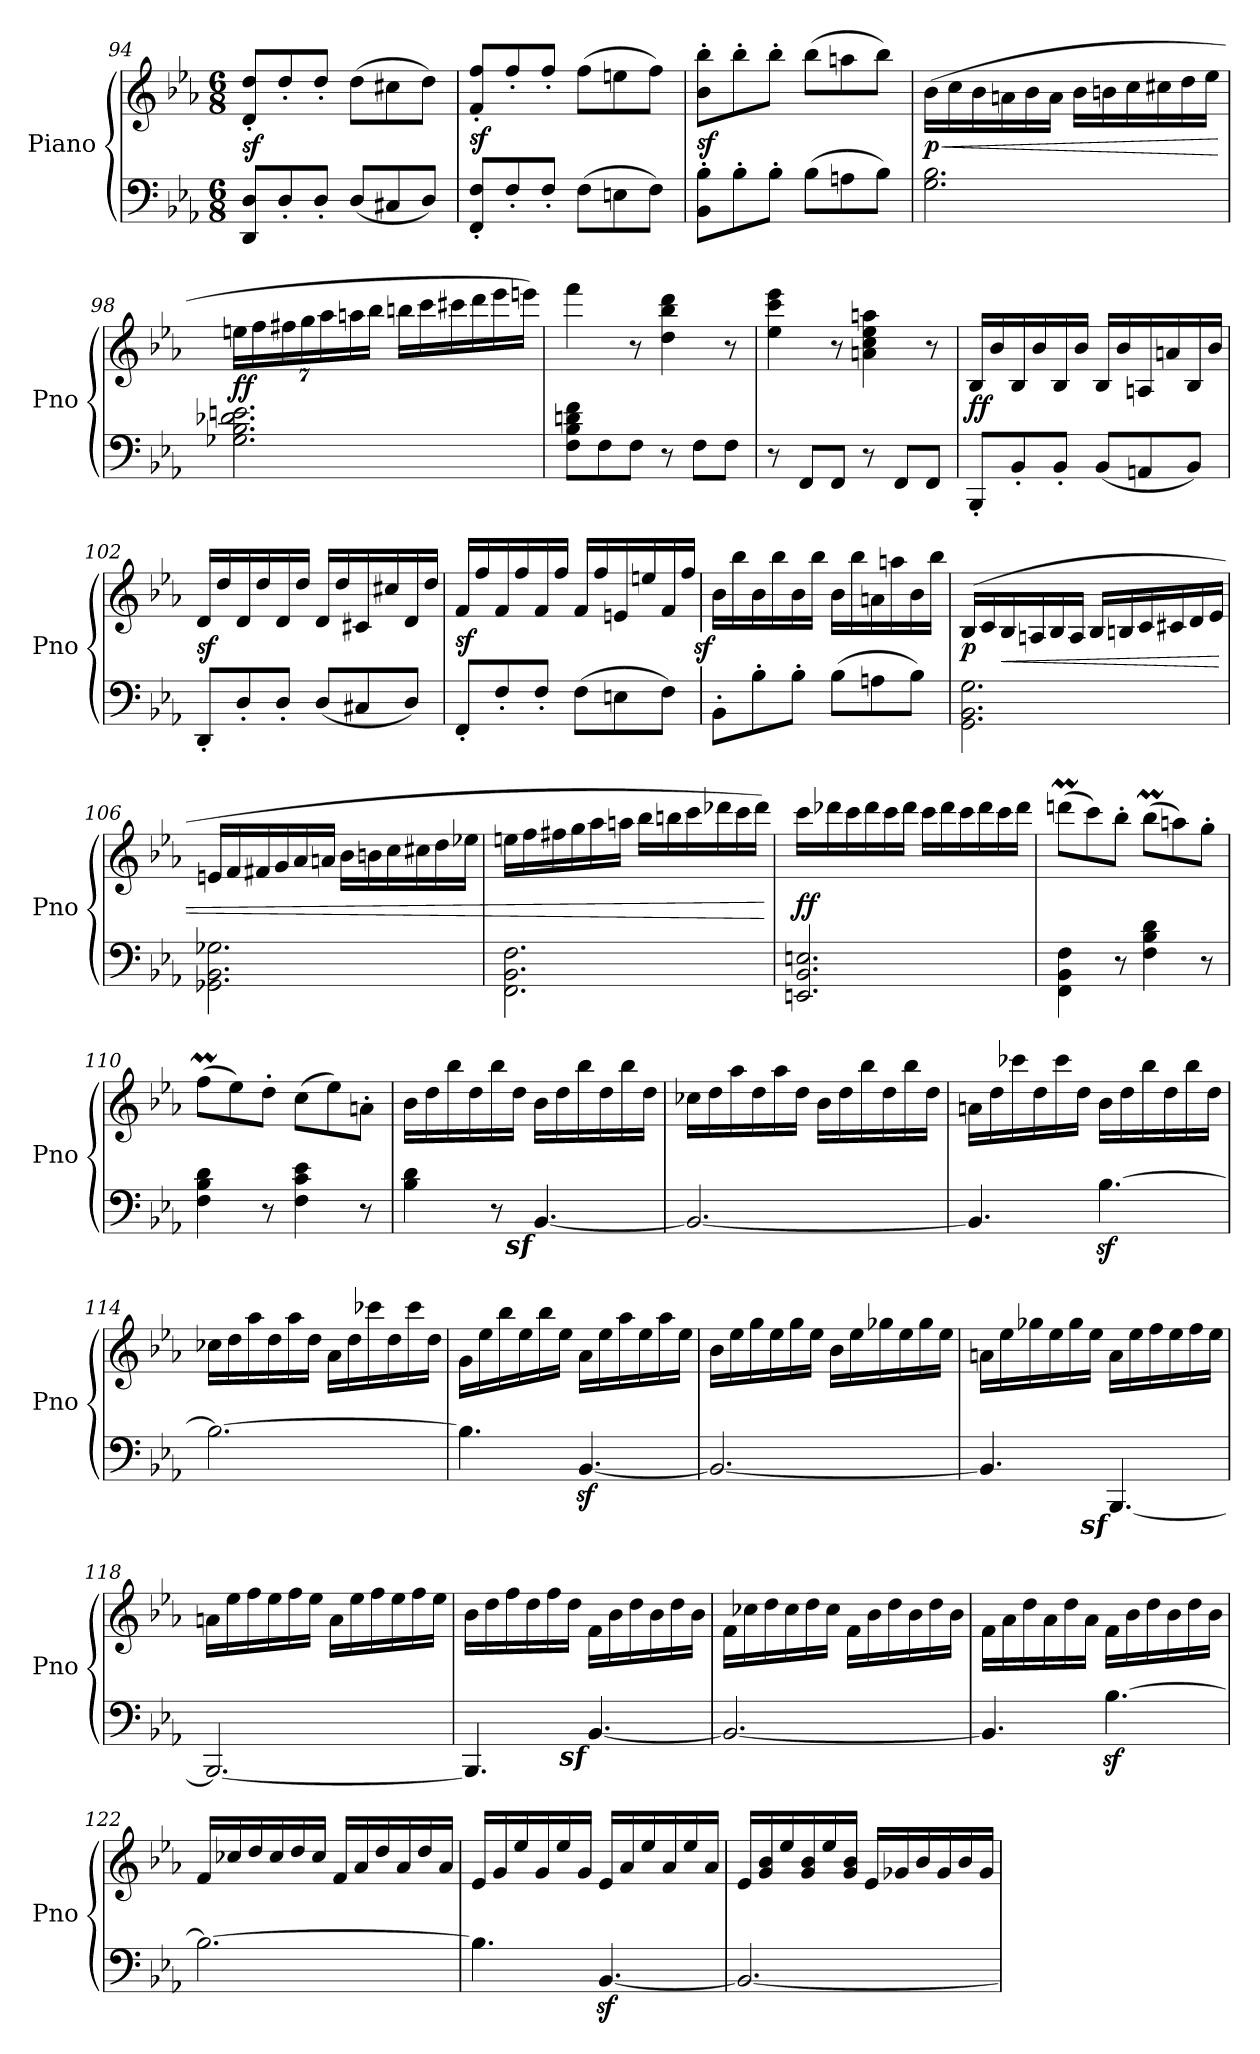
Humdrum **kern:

**kern	**kern	**dynam
*part1	*part1	*part1
*staff2	*staff1	*staff1/2
*I"Piano	*	*
*I'Pno	*	*
*clefF4	*clefG2	*
*k[b-e-a-]	*k[b-e-a-]	*
*E-:	*E-:	*
*M6/8	*M6/8	*
=94	=94	=94
8DD 8DL	8d' 8dd'L	sf
8D'	8dd'	.
8D'J	8dd'J	.
(8DL	(8ddL	.
8C#X	8cc#X	.
8DJ)	8ddJ)	.
=95	=95	=95
8FF' 8F'L	8f'/ 8ff'/L	sf
8F'	8ff'/	.
8F'J	8ff'/J	.
(8FL	(8ffL	.
8En	8een	.
8FJ)	8ffJ)	.
=96	=96	=96
8BB-' 8B-'L	8b-' 8bb-'L	sf
8B-'	8bb-'	.
8B-'J	8bb-'J	.
(8B-L	(8bb-L	.
8An	8aan	.
8B-J)	8bb-J)	.
=97	=97	=97
2.G 2.B-	(16b-LL	< p
.	16cc	.
.	16b-	.
.	16an	.
.	16b-	.
.	16aJJ	.
.	16b-LL	.
.	16bn	.
.	16cc	.
.	16cc#X	.
.	16dd	.
.	16ee-JJ	.
.	.	[
=98	=98	=98
2.G-X 2.B- 2.d-X 2.en	56%3eenLL	ff
.	56%3ff	.
.	56%3ff#X	.
.	56%3gg	.
.	56%3aa-	.
.	56%3aan	.
.	56%3bb-\JJ	.
.	16bbnLL	.
.	16ccc	.
.	16ccc#X	.
.	16ddd	.
.	16eee-	.
.	16eeenJJ)	.
=99	=99	=99
8F 8B- 8dn 8fL	4fff	.
8F	.	.
8FJ	8r	.
8r	4dd 4bb- 4ddd	.
8FL	.	.
8FJ	8r	.
=100	=100	=100
8r	4ee- 4ccc 4eee-	.
8FFL	.	.
8FFJ	8r	.
8r	4an 4cc 4ee- 4aan	.
8FFL	.	.
8FFJ	8r	.
=101	=101	=101
8BBB-'L	16B-LL	ff
.	16b-	.
8BB-'	16B-	.
.	16b-	.
8BB-'J	16B-	.
.	16b-JJ	.
(8BB-L	16B-LL	.
.	16b-	.
8AAn	16An	.
.	16an	.
8BB-J)	16B-	.
.	16b-JJ	.
=102	=102	=102
8DD'L	16dLL	sf
.	16dd	.
8D'	16d	.
.	16dd	.
8D'J	16d	.
.	16ddJJ	.
(8DL	16dLL	.
.	16dd	.
8C#X	16c#X	.
.	16cc#X	.
8DJ)	16d	.
.	16ddJJ	.
=103	=103	=103
8FF'L	16f/LL	sf
.	16ff/	.
8F'	16f/	.
.	16ff/	.
8F'J	16f/	.
.	16ff/JJ	.
(8FL	16f/LL	.
.	16ff/	.
8En	16en/	.
.	16een/	.
8FJ)	16f/	.
.	16ff/JJ	.
=104	=104	=104
!	!	!LO:DY:rj
8BB-'L	16b-LL	sf
.	16bb-	.
8B-'	16b-	.
.	16bb-	.
8B-'J	16b-	.
.	16bb-JJ	.
(8B-L	16b-LL	.
.	16bb-	.
8An	16an	.
.	16aan	.
8B-J)	16b-	.
.	16bb-JJ	.
=105	=105	=105
2.GG\ 2.BB-\ 2.G\	(16B-LL	p
.	16c	.
.	16B-	<
.	16An	.
.	16B-	.
.	16AJJ	.
.	16B-LL	.
.	16Bn	.
.	16c	.
.	16c#X	.
.	16d	.
.	16e-JJ	.
=106	=106	=106
2.GG-X\ 2.BB-\ 2.G-X\	16enLL	.
.	16f	.
.	16f#X	.
.	16g	.
.	16a-	.
.	16anJJ	.
.	16b-LL	.
.	16bn	.
.	16cc	.
.	16cc#X	.
.	16dd	.
.	16ee-XJJ	.
=107	=107	=107
2.FF\ 2.BB-\ 2.F\	16eenLL	.
.	16ff	.
.	16ff#X	.
.	16gg	.
.	16aa-	.
.	16aanJJ	.
.	16bb-LL	.
.	16bbn	.
.	16ccc	.
.	16ddd-X	.
.	16ccc	.
.	16ddd-JJ)	.
.	.	[
=108	=108	=108
2.EEn 2.BB- 2.En	16cccLL	ff
.	16ddd-X	.
.	16ccc	.
.	16ddd-	.
.	16ccc	.
.	16ddd-JJ	.
.	16cccLL	.
.	16ddd-	.
.	16ccc	.
.	16ddd-	.
.	16ccc	.
.	16ddd-JJ	.
=109	=109	=109
4FF\ 4BB-\ 4F\	(8dddnmL	.
.	8ccc)	.
8r	8bb-'J	.
4F 4B- 4d	(8bb-ML	.
.	8aan)	.
8r	8gg'J	.
=110	=110	=110
4F 4B- 4d	(8ffML	.
.	8ee-)	.
8r	8dd'J	.
4F 4c 4e-	(8ccL	.
.	8ee-)	.
8r	8an'J	.
=111	=111	=111
4B- 4d	16b-LL	.
.	16dd	.
.	16bb-	.
.	16dd	.
8r	16bb-	.
.	16ddJJ	.
!LO:DY:rj	!	!
[4.BB-z	16b-LL	.
.	16dd	.
.	16bb-	.
.	16dd	.
.	16bb-	.
.	16ddJJ	.
=112	=112	=112
2.BB-_	16cc-XLL	.
.	16dd	.
.	16aa-	.
.	16dd	.
.	16aa-	.
.	16ddJJ	.
.	16b-LL	.
.	16dd	.
.	16bb-	.
.	16dd	.
.	16bb-	.
.	16ddJJ	.
=113	=113	=113
4.BB-]	16anLL	.
.	16dd	.
.	16ccc-X	.
.	16dd	.
.	16ccc-	.
.	16ddJJ	.
[4.B-z	16b-LL	.
.	16dd	.
.	16bb-	.
.	16dd	.
.	16bb-	.
.	16ddJJ	.
=114	=114	=114
2.B-_	16cc-XLL	.
.	16dd	.
.	16aa-	.
.	16dd	.
.	16aa-	.
.	16ddJJ	.
.	16a-LL	.
.	16dd	.
.	16ccc-X	.
.	16dd	.
.	16ccc-	.
.	16ddJJ	.
=115	=115	=115
4.B-]	16gLL	.
.	16ee-	.
.	16bb-	.
.	16ee-	.
.	16bb-	.
.	16ee-JJ	.
[4.BB-z	16a-LL	.
.	16ee-	.
.	16aa-	.
.	16ee-	.
.	16aa-	.
.	16ee-JJ	.
=116	=116	=116
2.BB-_	16b-LL	.
.	16ee-	.
.	16gg	.
.	16ee-	.
.	16gg	.
.	16ee-JJ	.
.	16b-LL	.
.	16ee-	.
.	16gg-X	.
.	16ee-	.
.	16gg-	.
.	16ee-JJ	.
=117	=117	=117
4.BB-]	16anLL	.
.	16ee-	.
.	16gg-X	.
.	16ee-	.
.	16gg-	.
.	16ee-JJ	.
!LO:DY:rj	!	!
[4.BBB-z	16aLL	.
.	16ee-	.
.	16ff	.
.	16ee-	.
.	16ff	.
.	16ee-JJ	.
=118	=118	=118
2.BBB-_	16anLL	.
.	16ee-	.
.	16ff	.
.	16ee-	.
.	16ff	.
.	16ee-JJ	.
.	16aLL	.
.	16ee-	.
.	16ff	.
.	16ee-	.
.	16ff	.
.	16ee-JJ	.
=119	=119	=119
4.BBB-]	16b-LL	.
.	16dd	.
.	16ff	.
.	16dd	.
.	16ff	.
.	16ddJJ	.
!LO:DY:rj	!	!
[4.BB-z	16f\LL	.
.	16b-\	.
.	16dd\	.
.	16b-\	.
.	16dd\	.
.	16b-\JJ	.
=120	=120	=120
2.BB-_	16f\LL	.
.	16cc-X\	.
.	16dd\	.
.	16cc-\	.
.	16dd\	.
.	16cc-\JJ	.
.	16f\LL	.
.	16b-\	.
.	16dd\	.
.	16b-\	.
.	16dd\	.
.	16b-\JJ	.
=121	=121	=121
4.BB-]	16f\LL	.
.	16a-\	.
.	16dd\	.
.	16a-\	.
.	16dd\	.
.	16a-\JJ	.
[4.B-z	16f\LL	.
.	16b-\	.
.	16dd\	.
.	16b-\	.
.	16dd\	.
.	16b-\JJ	.
=122	=122	=122
2.B-_	16fLL	.
.	16cc-X	.
.	16dd	.
.	16cc-	.
.	16dd	.
.	16cc-JJ	.
.	16fLL	.
.	16a-	.
.	16dd	.
.	16a-	.
.	16dd	.
.	16a-JJ	.
=123	=123	=123
4.B-]	16e-LL	.
.	16g	.
.	16ee-	.
.	16g	.
.	16ee-	.
.	16gJJ	.
[4.BB-z	16e-LL	.
.	16a-	.
.	16ee-	.
.	16a-	.
.	16ee-	.
.	16a-JJ	.
=124	=124	=124
2.BB-_	16e-LL	.
.	16g 16b-	.
.	16ee-	.
.	16g 16b-	.
.	16ee-	.
.	16g 16b-JJ	.
.	16e-LL	.
.	16g-X	.
.	16b-	.
.	16g-	.
.	16b-	.
.	16g-JJ	.
=	=	=
*-	*-	*-
